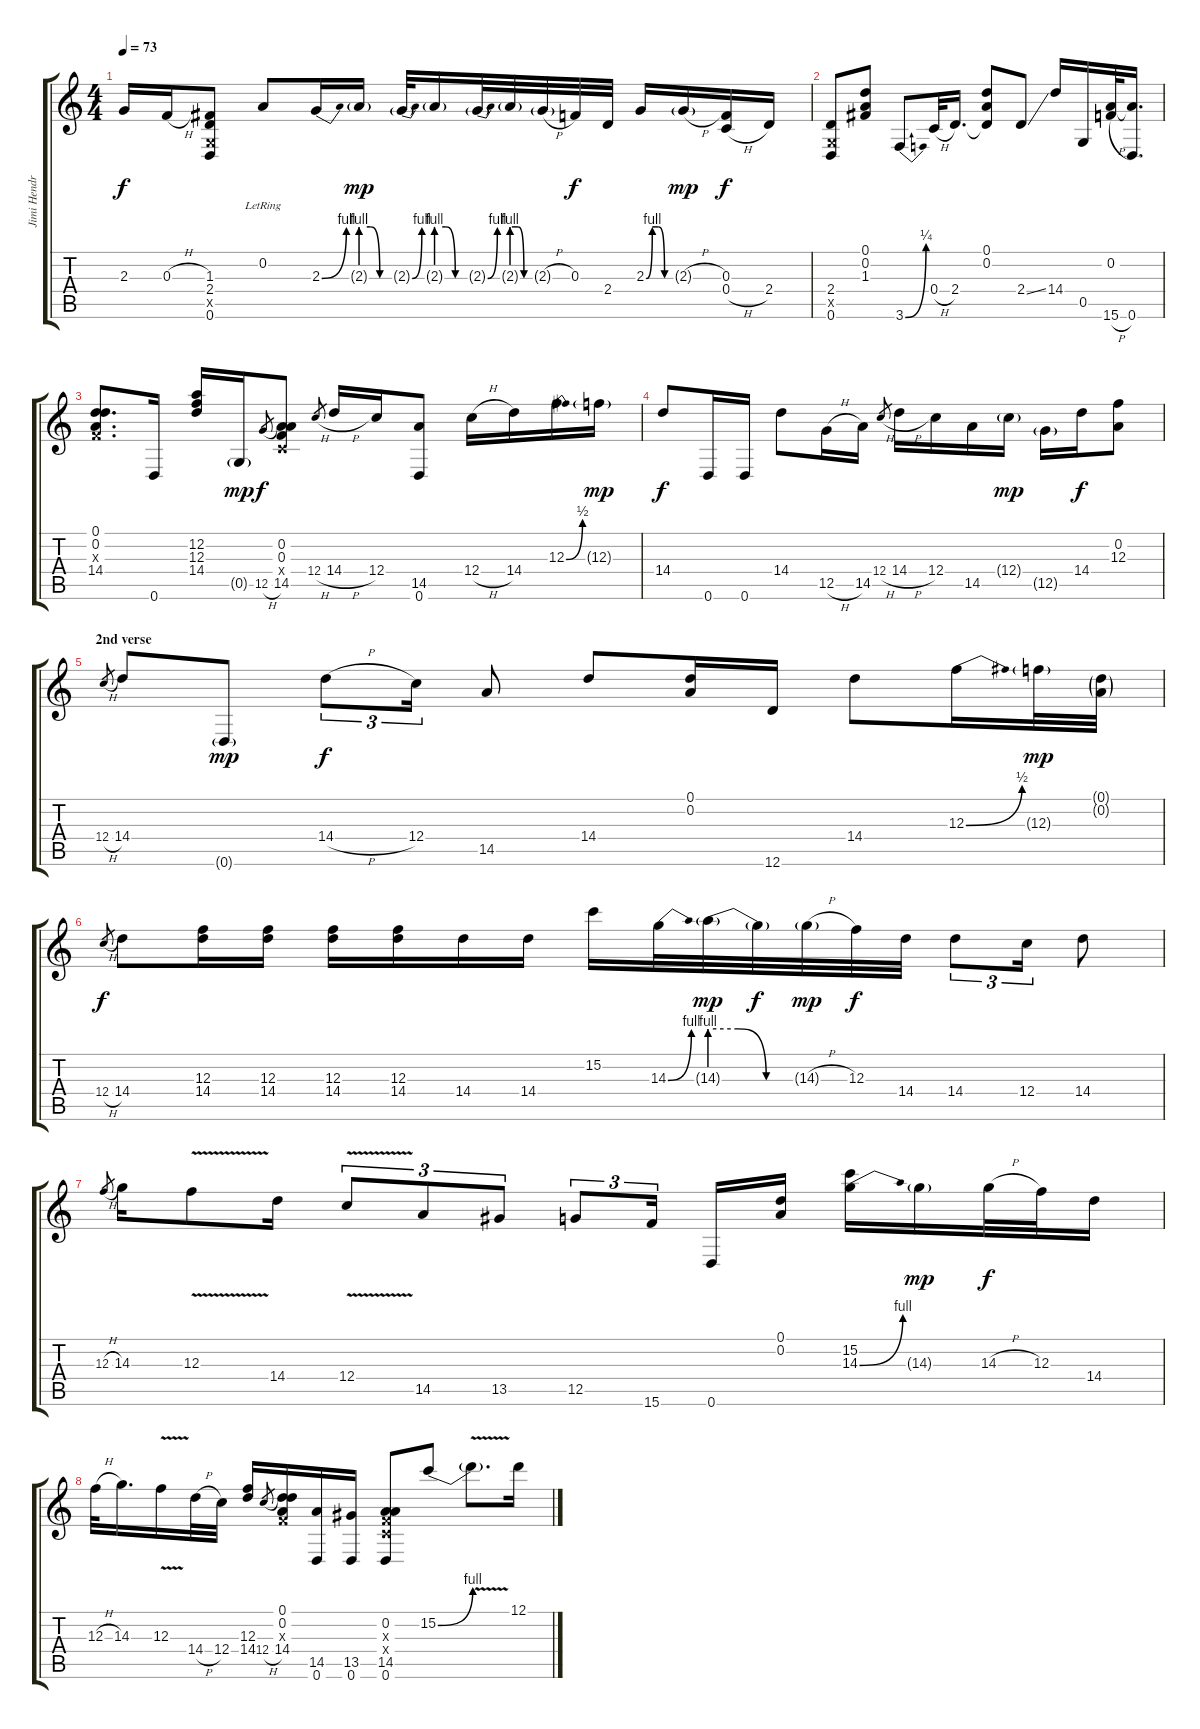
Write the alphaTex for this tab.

\track ("Jimi Hendrix" "Jimi Hendr") {instrument overdrivenguitar}
\staff {score tabs}
\tuning (D4 A3 F3 C3 G2 D2) {hide}
\ts (4 4)
\tempo 73
\clef g2
\ks c
2.3.16{dy f} 0.3{h}.16 (1.3 2.4 0.5{x} 0.6).8 0.2{lr}.8 2.3{be (bend 0 0 60 4)}.16 2.3{be (custom 0 4 20 4 40 0 60 0) g}.16{dy mp} 2.3{be (bend 0 0 60 4) g}.32 2.3{be (custom 0 4 20 4 40 0 60 0) g}.16 2.3{be (bend 0 0 60 4) g}.32 2.3{be (custom 0 4 20 4 40 0 60 0) g}.32 2.3{h g}.32 0.3.32{dy f} 2.4.32 2.3{be (custom 0 0 15 4 30 4 45 0 60 0)}.16 2.3{h g}.16{dy mp} (0.3 0.4{h}).16{dy f} 2.4.16 |
(2.4 0.5{x} 0.6).8 (0.1 0.2 1.3).8 3.6{be (bend 0 0 60 1)}.8 0.4{h}.32 2.4.16{d} (0.1 0.2 2.4{t}).8 2.4{ss}.8 14.4.16 0.5.16 (0.2 15.6{h}).32 (0.2{t} 0.6).16{d} |
(0.1 0.2 0.3{x} 14.4).8{d} 0.6.16 (12.2 12.3 14.4).16 0.5{g}.16{dy mp} 12.5{h}.8{gr dy f} (0.2 0.3 0.4{x} 14.5).8 12.4{h}.8{gr} 14.4{h}.16 12.4.16 (14.5 0.6).8 12.4{h}.16 14.4.16 12.3{be (bend 0 0 60 2)}.16 12.3{g}.16{dy mp} |
14.4.8{dy f} 0.6.16 0.6.16 14.4.8 12.5{h}.16 14.5.16 12.4{h}.8{gr} 14.4{h}.16 12.4.16 14.5.16 12.4{g}.16{dy mp} 12.5{g}.16 14.4.16{dy f} (0.2 12.3).8 |
\section ("" "2nd verse")
12.4{h}.8{gr} 14.4.8 0.6{g}.8{dy mp} 14.4{h}.8{tu (3 2) dy f} 12.4.16{tu (3 2)} 14.5.8 14.4.8 (0.1 0.2).16 12.6.16 14.4.8 12.3{be (bend 0 0 60 2)}.16 12.3{g}.32{dy mp} (0.1{g} 0.2{g}).32 |
12.4{h}.8{gr dy f} 14.4.8 (12.3 14.4).16 (12.3 14.4).16 (12.3 14.4).16 (12.3 14.4).16 14.4.16 14.4.16 15.2.16 14.3{be (bend 0 0 60 4)}.32 14.3{be (custom 0 4 20 4 40 0 60 0) g}.32{dy mp} 14.3{t}.32{dy f} 14.3{h g}.32{dy mp} 12.3.32{dy f} 14.4.32 14.4.8{tu (3 2)} 12.4.16{tu (3 2)} 14.4.8 |
12.3{h}.8{gr} 14.3.16 12.3{v}.8 14.4.16 12.4{v}.8{tu (3 2)} 14.5.8{tu (3 2)} 13.5.8{tu (3 2)} 12.5.8{tu (3 2)} 15.6.16{tu (3 2)} 0.6.16 (0.1 0.2).16 (15.2 14.3{be (bend 0 0 60 4)}).16 14.3{g}.16{dy mp} 14.3{h}.32{dy f} 12.3.32 14.4.16 |
12.3{h}.32 14.3.16{d} 12.3{v}.16 14.4{h}.32 12.4.32 (12.3 14.4).16 12.4{h}.8{gr} (0.1 0.2 0.3{x} 14.4).16 (14.5 0.6).16 (13.5 0.6).16 (0.2 0.3{x} 0.4{x} 14.5 0.6).8 15.2{be (bend 0 0 60 4)}.8 15.2{v t}.8{d} 12.1.16
